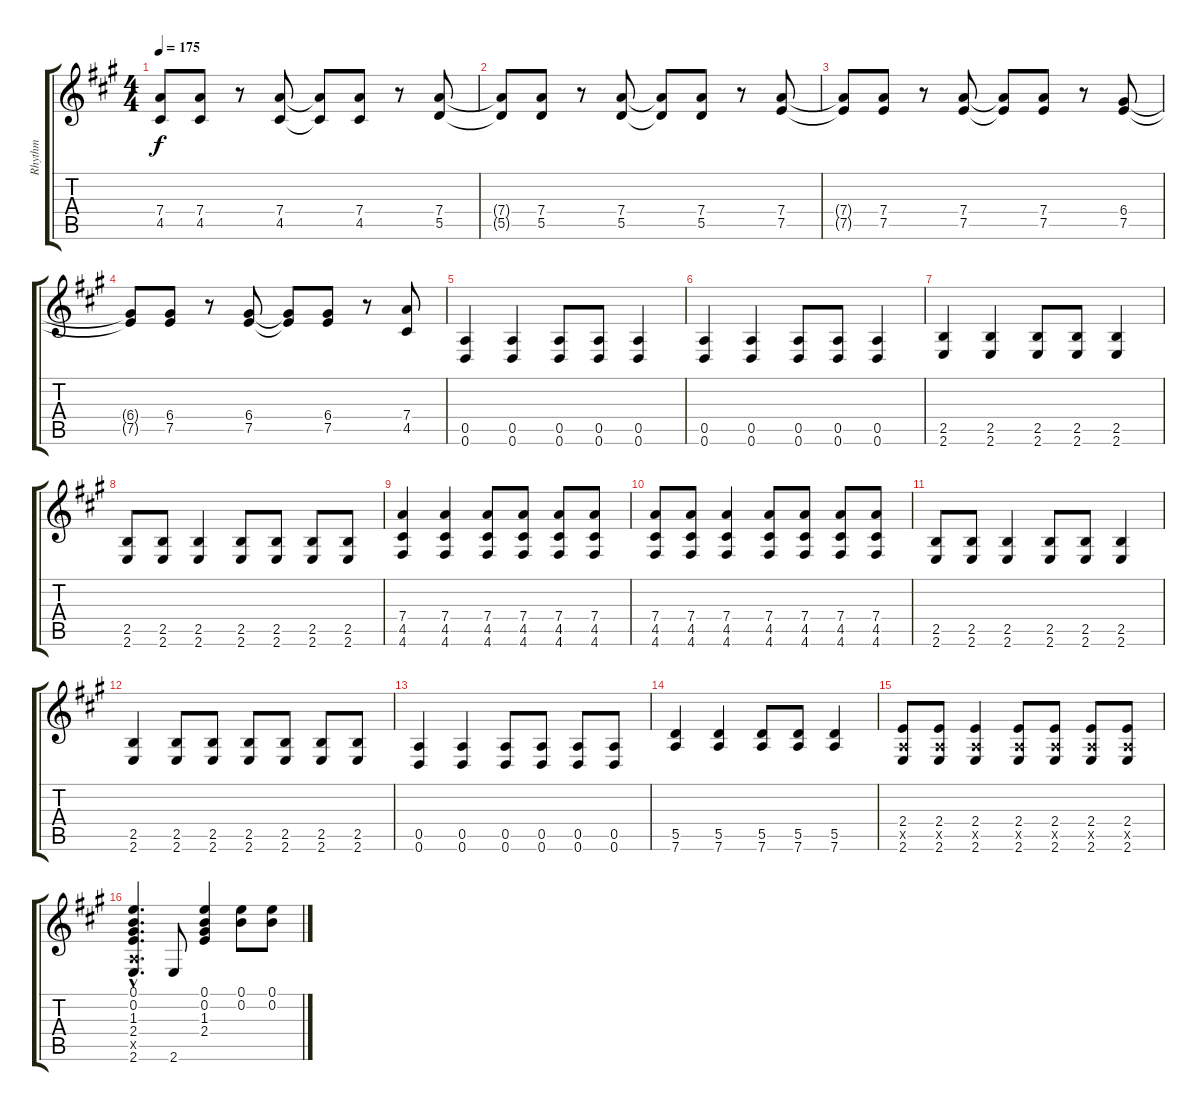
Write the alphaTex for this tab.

\track ("Rhythm" "Rhythm") {instrument distortionguitar}
\staff {score tabs}
\tuning (E4 B3 G3 D3 A2 D2) {hide}
\ts (4 4)
\tempo 175
\clef g2
\ks f#minor
(7.4{t} 4.5{t}).8{dy f} (7.4 4.5).8 r.8 (7.4 4.5).8 (7.4{t} 4.5{t}).8 (7.4 4.5).8 r.8 (7.4 5.5).8 |
(7.4{t} 5.5{t}).8 (7.4 5.5).8 r.8 (7.4 5.5).8 (7.4{t} 5.5{t}).8 (7.4 5.5).8 r.8 (7.4 7.5).8 |
(7.4{t} 7.5{t}).8 (7.4 7.5).8 r.8 (7.4 7.5).8 (7.4{t} 7.5{t}).8 (7.4 7.5).8 r.8 (6.4 7.5).8 |
(6.4{t} 7.5{t}).8 (6.4 7.5).8 r.8 (6.4 7.5).8 (6.4{t} 7.5{t}).8 (6.4 7.5).8 r.8 (7.4 4.5).8 |
(0.5 0.6).4 (0.5 0.6).4 (0.5 0.6).8 (0.5 0.6).8 (0.5 0.6).4 |
(0.5 0.6).4 (0.5 0.6).4 (0.5 0.6).8 (0.5 0.6).8 (0.5 0.6).4 |
(2.5 2.6).4 (2.5 2.6).4 (2.5 2.6).8 (2.5 2.6).8 (2.5 2.6).4 |
(2.5 2.6).8 (2.5 2.6).8 (2.5 2.6).4 (2.5 2.6).8 (2.5 2.6).8 (2.5 2.6).8 (2.5 2.6).8 |
(7.4 4.5 4.6).4 (7.4 4.5 4.6).4 (7.4 4.5 4.6).8 (7.4 4.5 4.6).8 (7.4 4.5 4.6).8 (7.4 4.5 4.6).8 |
(7.4 4.5 4.6).8 (7.4 4.5 4.6).8 (7.4 4.5 4.6).4 (7.4 4.5 4.6).8 (7.4 4.5 4.6).8 (7.4 4.5 4.6).8 (7.4 4.5 4.6).8 |
(2.5 2.6).8 (2.5 2.6).8 (2.5 2.6).4 (2.5 2.6).8 (2.5 2.6).8 (2.5 2.6).4 |
(2.5 2.6).4 (2.5 2.6).8 (2.5 2.6).8 (2.5 2.6).8 (2.5 2.6).8 (2.5 2.6).8 (2.5 2.6).8 |
(0.5 0.6).4 (0.5 0.6).4 (0.5 0.6).8 (0.5 0.6).8 (0.5 0.6).8 (0.5 0.6).8 |
(5.5 7.6).4 (5.5 7.6).4 (5.5 7.6).8 (5.5 7.6).8 (5.5 7.6).4 |
(2.4 0.5{x} 2.6).8 (2.4 0.5{x} 2.6).8 (2.4 0.5{x} 2.6).4 (2.4 0.5{x} 2.6).8 (2.4 0.5{x} 2.6).8 (2.4 0.5{x} 2.6).8 (2.4 0.5{x} 2.6).8 |
(0.1{hac} 0.2{hac} 1.3{hac} 2.4{hac} 0.5{hac x} 2.6{hac}).4{d} 2.6.8 (0.1 0.2 1.3 2.4).4 (0.1 0.2).8 (0.1 0.2).8
